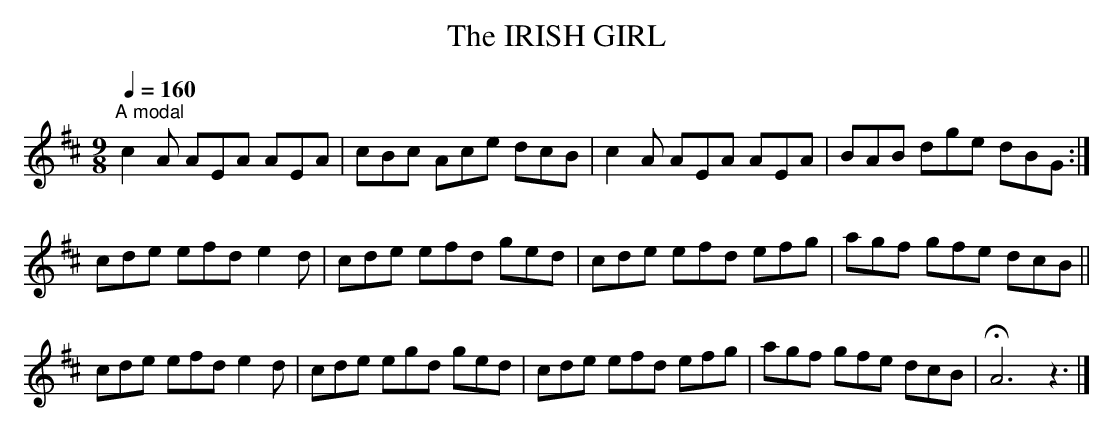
X:1
T:IRISH GIRL, The
I suspect this should be A modal.
Q:1/4=160
M:9/8
L:1/8
K:D
"^A modal"
c2A AEA AEA|cBc Ace dcB|c2A AEA AEA|BAB dge dBG:|
cde efd e2d|cde efd ged|cde efd efg|agf gfe dcB||
cde efd e2d|cde egd ged|cde efd efg|agf gfe dcB|HA6z3|]
